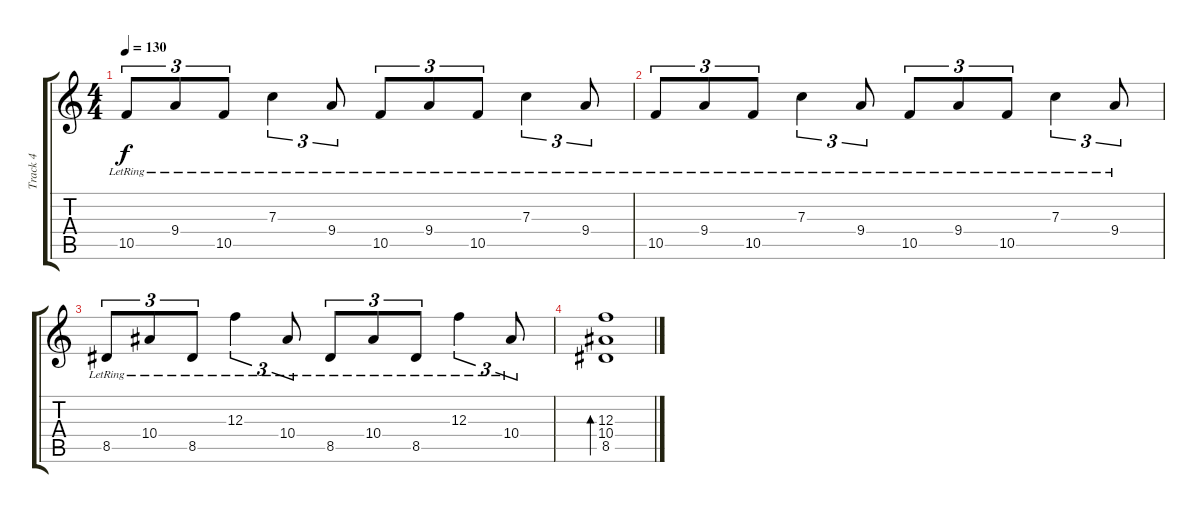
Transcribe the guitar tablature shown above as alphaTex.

\track ("Track 4" "Track 4") {instrument acousticguitarsteel}
\staff {score tabs}
\tuning (D4 A3 F3 C3 G2 C2) {hide}
\ts (4 4)
\tempo 130
\clef g2
\ks c
10.5{lr}.8{tu (3 2) dy f} 9.4{lr}.8{tu (3 2)} 10.5{lr}.8{tu (3 2)} 7.3{lr}.4{tu (3 2)} 9.4{lr}.8{tu (3 2)} 10.5{lr}.8{tu (3 2)} 9.4{lr}.8{tu (3 2)} 10.5{lr}.8{tu (3 2)} 7.3{lr}.4{tu (3 2)} 9.4{lr}.8{tu (3 2)} |
10.5{lr}.8{tu (3 2)} 9.4{lr}.8{tu (3 2)} 10.5{lr}.8{tu (3 2)} 7.3{lr}.4{tu (3 2)} 9.4{lr}.8{tu (3 2)} 10.5{lr}.8{tu (3 2)} 9.4{lr}.8{tu (3 2)} 10.5{lr}.8{tu (3 2)} 7.3{lr}.4{tu (3 2)} 9.4{lr}.8{tu (3 2)} |
8.5{lr}.8{tu (3 2)} 10.4{lr}.8{tu (3 2)} 8.5{lr}.8{tu (3 2)} 12.3{lr}.4{tu (3 2)} 10.4{lr}.8{tu (3 2)} 8.5{lr}.8{tu (3 2)} 10.4{lr}.8{tu (3 2)} 8.5{lr}.8{tu (3 2)} 12.3{lr}.4{tu (3 2)} 10.4{lr}.8{tu (3 2)} |
(12.3 10.4 8.5).1{bd 480}
